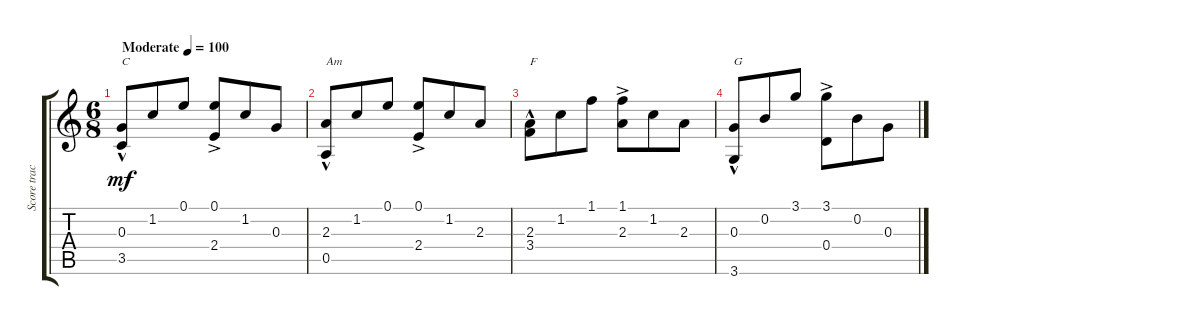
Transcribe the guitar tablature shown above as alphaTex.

\track ("Score track 1" "Score trac") {instrument acousticguitarsteel}
\staff {score tabs}
\tuning (E4 B3 G3 D3 A2 E2) {hide}
\ts (6 8)
\tempo (100 "Moderate")
\clef g2
\ks c
(0.3{hac} 3.5{hac}).8{txt "C" dy mf instrument acousticguitarsteel} 1.2.8 0.1.8 (0.1{ac} 2.4{ac}).8 1.2.8 0.3.8 |
(2.3{hac} 0.5{hac}).8{txt "Am"} 1.2.8 0.1.8 (0.1{ac} 2.4{ac}).8 1.2.8 2.3.8 |
(2.3{hac} 3.4{hac}).8{txt "F"} 1.2.8 1.1.8 (1.1{ac} 2.3{ac}).8 1.2.8 2.3.8 |
(0.3{hac} 3.6{hac}).8{txt "G"} 0.2.8 3.1.8 (3.1{ac} 0.4{ac}).8 0.2.8 0.3.8
